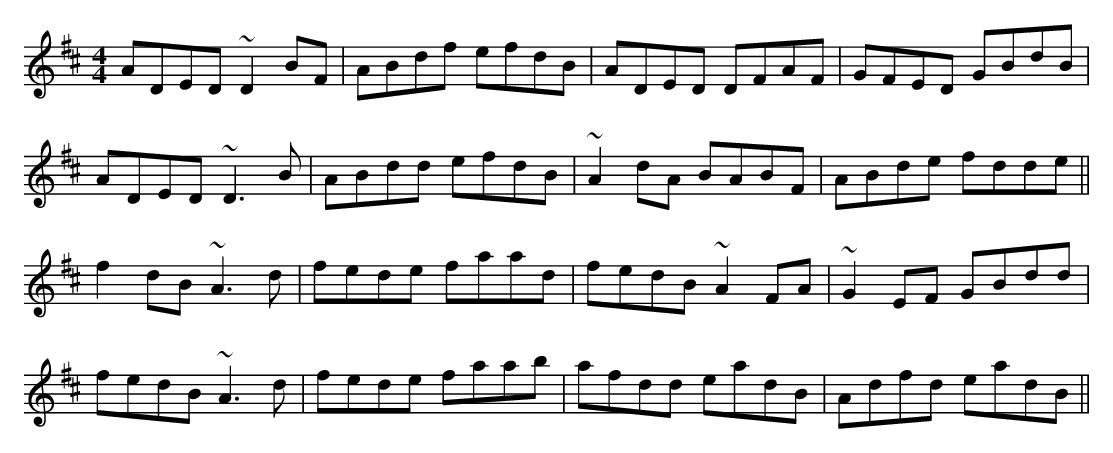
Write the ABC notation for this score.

X:1
M:4/4
K:D
ADED ~D2BF|ABdf efdB|ADED DFAF|GFED GBdB|
ADED ~D3B|ABdd efdB|~A2dA BABF|ABde fdde||
f2dB ~A3d|fede faad|fedB ~A2FA|~G2EF GBdd|
fedB ~A3d|fede faab|afdd eadB|Adfd eadB||
